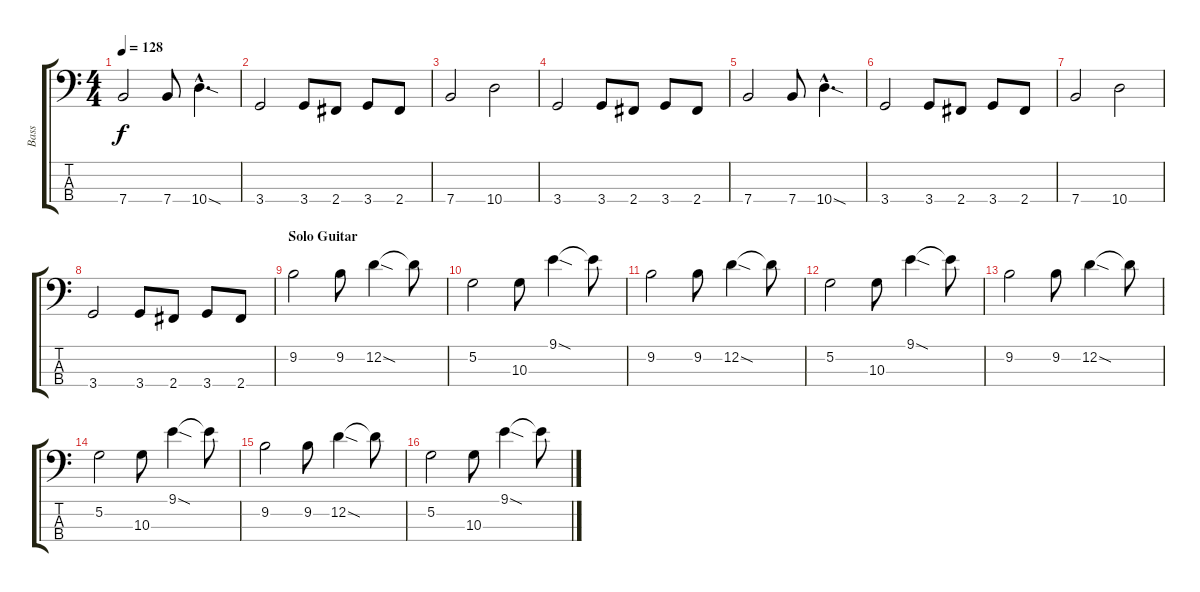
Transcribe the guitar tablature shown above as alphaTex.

\track ("Bass" "Bass") {instrument electricbassfinger}
\staff {score tabs}
\tuning (G2 D2 A1 E1) {hide}
\ts (4 4)
\tempo 128
\clef f4
\ks c
7.4.2{dy f} 7.4.8 10.4{sod hac}.4{d} |
3.4.2 3.4.8 2.4.8 3.4.8 2.4.8 |
7.4.2 10.4.2 |
3.4.2 3.4.8 2.4.8 3.4.8 2.4.8 |
7.4.2 7.4.8 10.4{sod hac}.4{d} |
3.4.2 3.4.8 2.4.8 3.4.8 2.4.8 |
7.4.2 10.4.2 |
3.4.2 3.4.8 2.4.8 3.4.8 2.4.8 |
\section ("" "Solo Guitar")
9.2.2 9.2.8 12.2{sod}.4 12.2{t}.8 |
5.2.2 10.3.8 9.1{sod}.4 9.1{t}.8 |
9.2.2 9.2.8 12.2{sod}.4 12.2{t}.8 |
5.2.2 10.3.8 9.1{sod}.4 9.1{t}.8 |
9.2.2 9.2.8 12.2{sod}.4 12.2{t}.8 |
5.2.2 10.3.8 9.1{sod}.4 9.1{t}.8 |
9.2.2 9.2.8 12.2{sod}.4 12.2{t}.8 |
5.2.2 10.3.8 9.1{sod}.4 9.1{t}.8
